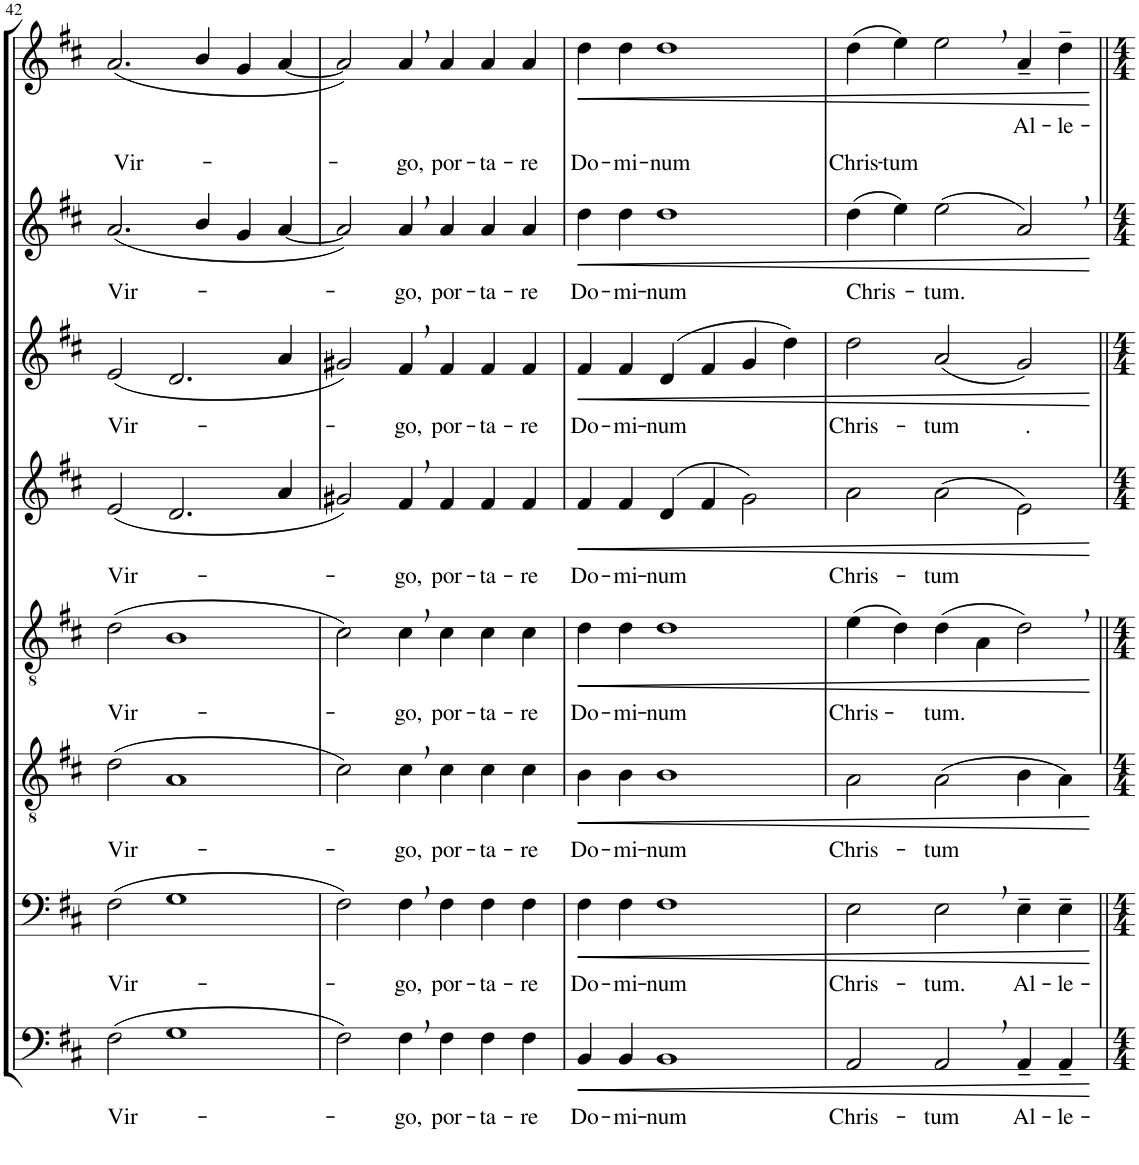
**kern	**text	**dynam	**kern	**text	**dynam	**kern	**text	**dynam	**kern	**text	**dynam	**kern	**text	**dynam	**kern	**text	**dynam	**kern	**text	**dynam	**kern	**text	**text	**dynam
*part8	*part8	*part8	*part7	*part7	*part7	*part6	*part6	*part6	*part5	*part5	*part5	*part4	*part4	*part4	*part3	*part3	*part3	*part2	*part2	*part2	*part1	*part1	*part1	*part1
*staff8	*staff8	*staff8	*staff7	*staff7	*staff7	*staff6	*staff6	*staff6	*staff5	*staff5	*staff5	*staff4	*staff4	*staff4	*staff3	*staff3	*staff3	*staff2	*staff2	*staff2	*staff1	*staff1	*staff1	*staff1
*I"Bassi II	*	*	*I"Bassi I	*	*	*I"Tenori II	*	*	*I"Tenori I	*	*	*I"Contralti II	*	*	*I"Contralti I	*	*	*I"Soprani II	*	*	*I"Soprani I	*	*	*
!!LO:PB:g=z
*clefF4	*	*	*clefF4	*	*	*clefGv2	*	*	*clefGv2	*	*	*clefG2	*	*	*clefG2	*	*	*clefG2	*	*	*clefG2	*	*	*
*k[f#c#]	*	*	*k[f#c#]	*	*	*k[f#c#]	*	*	*k[f#c#]	*	*	*k[f#c#]	*	*	*k[f#c#]	*	*	*k[f#c#]	*	*	*k[f#c#]	*	*	*
*D:	*	*	*D:	*	*	*D:	*	*	*D:	*	*	*D:	*	*	*D:	*	*	*D:	*	*	*D:	*	*	*
*M3/2	*	*	*M3/2	*	*	*M3/2	*	*	*M3/2	*	*	*M3/2	*	*	*M3/2	*	*	*M3/2	*	*	*M3/2	*	*	*
=42	=42	=42	=42	=42	=42	=42	=42	=42	=42	=42	=42	=42	=42	=42	=42	=42	=42	=42	=42	=42	=42	=42	=42	=42
!	!LO:LY:b	!	!	!LO:LY:b	!	!	!LO:LY:b	!	!	!LO:LY:b	!	!	!LO:LY:b	!	!	!LO:LY:b	!	!	!LO:LY:b	!	!	!	!LO:LY:b	!
(2F#\	Vir-	.	(2F#\	Vir-	.	(2d\	Vir-	.	(2d\	Vir-	.	(2e/	Vir-	.	(2e/	Vir-	.	(2.a/	Vir-	.	(2.a/	.	Vir-	.
1G	.	.	1G	.	.	1A	.	.	1B	.	.	2.d/	.	.	2.d/	.	.	.	.	.	.	.	.	.
.	.	.	.	.	.	.	.	.	.	.	.	.	.	.	.	.	.	4b/	.	.	4b/	.	.	.
.	.	.	.	.	.	.	.	.	.	.	.	.	.	.	.	.	.	4g/	.	.	4g/	.	.	.
.	.	.	.	.	.	.	.	.	.	.	.	4a/	.	.	4a/	.	.	[4a/	.	.	[4a/	.	.	.
=43	=43	=43	=43	=43	=43	=43	=43	=43	=43	=43	=43	=43	=43	=43	=43	=43	=43	=43	=43	=43	=43	=43	=43	=43
2F#\)	.	.	2F#\)	.	.	2c#\)	.	.	2c#\)	.	.	2g#X/)	.	.	2g#X/)	.	.	2a/])	.	.	2a/])	.	.	.
!	!LO:LY:b	!	!	!LO:LY:b	!	!	!LO:LY:b	!	!	!LO:LY:b	!	!	!LO:LY:b	!	!	!LO:LY:b	!	!	!LO:LY:b	!	!	!	!LO:LY:b	!
4F#,\	-go,	.	4F#,\	-go,	.	4c#,\	-go,	.	4c#,\	-go,	.	4f#,/	-go,	.	4f#,/	-go,	.	4a,/	-go,	.	4a,/	.	-go,	.
!	!LO:LY:b	!	!	!LO:LY:b	!	!	!LO:LY:b	!	!	!LO:LY:b	!	!	!LO:LY:b	!	!	!LO:LY:b	!	!	!LO:LY:b	!	!	!	!LO:LY:b	!
4F#\	por-	.	4F#\	por-	.	4c#\	por-	.	4c#\	por-	.	4f#/	por-	.	4f#/	por-	.	4a/	por-	.	4a/	.	por-	.
!	!LO:LY:b	!	!	!LO:LY:b	!	!	!LO:LY:b	!	!	!LO:LY:b	!	!	!LO:LY:b	!	!	!LO:LY:b	!	!	!LO:LY:b	!	!	!	!LO:LY:b	!
4F#\	-ta-	.	4F#\	-ta-	.	4c#\	-ta-	.	4c#\	-ta-	.	4f#/	-ta-	.	4f#/	-ta-	.	4a/	-ta-	.	4a/	.	-ta-	.
!	!LO:LY:b	!	!	!LO:LY:b	!	!	!LO:LY:b	!	!	!LO:LY:b	!	!	!LO:LY:b	!	!	!LO:LY:b	!	!	!LO:LY:b	!	!	!	!LO:LY:b	!
4F#\	-re	.	4F#\	-re	.	4c#\	-re	.	4c#\	-re	.	4f#/	-re	.	4f#/	-re	.	4a/	-re	.	4a/	.	-re	.
=44	=44	=44	=44	=44	=44	=44	=44	=44	=44	=44	=44	=44	=44	=44	=44	=44	=44	=44	=44	=44	=44	=44	=44	=44
!	!LO:LY:b	!LO:HP:b	!	!LO:LY:b	!LO:HP:b	!	!LO:LY:b	!LO:HP:b	!	!LO:LY:b	!LO:HP:b	!	!LO:LY:b	!LO:HP:b	!	!LO:LY:b	!LO:HP:b	!	!LO:LY:b	!LO:HP:b	!	!	!LO:LY:b	!LO:HP:b
4BB/	Do-	<	4F#\	Do-	<	4B\	Do-	<	4d\	Do-	<	4f#/	Do-	<	4f#/	Do-	<	4dd\	Do-	<	4dd\	.	Do-	<
!	!LO:LY:b	!	!	!LO:LY:b	!	!	!LO:LY:b	!	!	!LO:LY:b	!	!	!LO:LY:b	!	!	!LO:LY:b	!	!	!LO:LY:b	!	!	!	!LO:LY:b	!
4BB/	-mi-	.	4F#\	-mi-	.	4B\	-mi-	.	4d\	-mi-	.	4f#/	-mi-	.	4f#/	-mi-	.	4dd\	-mi-	.	4dd\	.	-mi-	.
!	!LO:LY:b	!	!	!LO:LY:b	!	!	!LO:LY:b	!	!	!LO:LY:b	!	!	!LO:LY:b	!	!	!LO:LY:b	!	!	!LO:LY:b	!	!	!	!LO:LY:b	!
1BB	-num	.	1F#	-num	.	1B	-num	.	1d	-num	.	(4d/	-num	.	(4d/	-num	.	1dd	-num	.	1dd	.	-num	.
.	.	.	.	.	.	.	.	.	.	.	.	4f#/	.	.	4f#/	.	.	.	.	.	.	.	.	.
.	.	.	.	.	.	.	.	.	.	.	.	2g\)	.	.	4g/	.	.	.	.	.	.	.	.	.
.	.	.	.	.	.	.	.	.	.	.	.	.	.	.	4dd\)	.	.	.	.	.	.	.	.	.
=45	=45	=45	=45	=45	=45	=45	=45	=45	=45	=45	=45	=45	=45	=45	=45	=45	=45	=45	=45	=45	=45	=45	=45	=45
!	!LO:LY:b	!	!	!LO:LY:b	!	!	!LO:LY:b	!	!	!LO:LY:b	!	!	!LO:LY:b	!	!	!LO:LY:b	!	!	!LO:LY:b	!	!	!	!LO:LY:b	!
2AA/	Chris-	.	2E\	Chris-	.	2A\	Chris-	.	(4e\	Chris-	.	2a\	Chris-	.	2dd\	Chris-	.	(4dd\	Chris-	.	(4dd\	.	Chris-	.
!	!	!	!	!	!	!	!	!	!	!	!	!	!	!	!	!	!	!	!	!	!	!	!LO:LY:b	!
.	.	.	.	.	.	.	.	.	4d\)	.	.	.	.	.	.	.	.	4ee\)	.	.	4ee\)	.	-tum	.
!	!LO:LY:b	!	!	!LO:LY:b	!	!	!LO:LY:b	!	!	!LO:LY:b	!	!	!LO:LY:b	!	!	!LO:LY:b	!	!	!LO:LY:b	!	!	!	!	!
2AA,/	-tum	.	2E,\	-tum.	.	(2A\	-tum	.	(4d\	tum.	.	(2a\	-tum	.	(2a/	-tum	.	(2ee\	-tum.	.	2ee,\	.	.	.
.	.	.	.	.	.	.	.	.	4A\	.	.	.	.	.	.	.	.	.	.	.	.	.	.	.
!	!LO:LY:b	!	!	!LO:LY:b	!	!	!	!	!	!	!	!	!	!	!	!LO:LY:b	!	!	!	!	!	!LO:LY:b	!	!
4AA~/	Al-	.	4E~\	Al-	.	4B\	.	.	2d,\)	.	.	2e\)	.	.	2g/)	.	.	2a,/)	.	.	4a~/	Al-	.	.
!	!LO:LY:b	!	!	!LO:LY:b	!	!	!	!	!	!	!	!	!	!	!	!	!	!	!	!	!	!LO:LY:b	!	!
4AA~/	-le-	.	4E~\	-le-	.	4A\)	.	.	.	.	.	.	.	.	.	.	.	.	.	.	4dd~\	-le-	.	.
.	.	[	.	.	[	.	.	[	.	.	[	.	.	[	.	.	[	.	.	[	.	.	.	[
=||	=||	=||	=||	=||	=||	=||	=||	=||	=||	=||	=||	=||	=||	=||	=||	=||	=||	=||	=||	=||	=||	=||	=||	=||
*-	*-	*-	*-	*-	*-	*-	*-	*-	*-	*-	*-	*-	*-	*-	*-	*-	*-	*-	*-	*-	*-	*-	*-	*-
